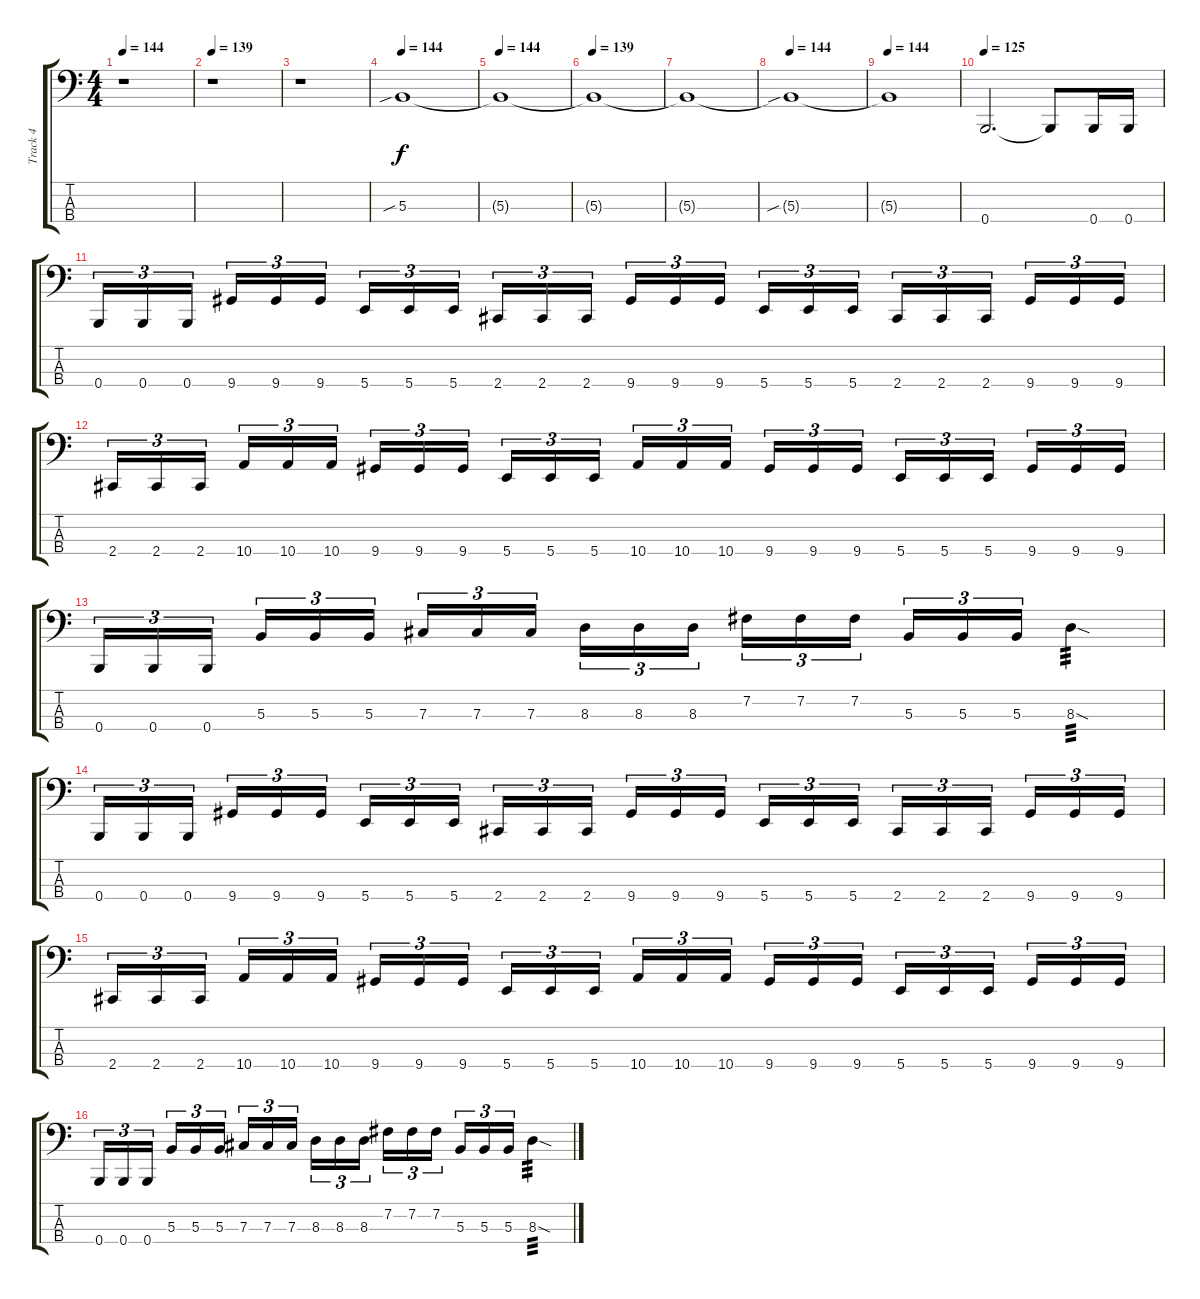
\track ("Track 4" "Track 4") {instrument electricbasspick}
\staff {score tabs}
\tuning (E2 B1 Gb1 B0) {hide}
\ts (4 4)
\tempo 144
\clef f4
\ks c
r.1{dy f} |
\tempo 139
r.1 |
r.1 |
\tempo 144
5.3{sib}.1 |
\tempo 144
5.3{t}.1 |
\tempo 139
5.3{t}.1 |
5.3{t}.1 |
\tempo 144
5.3{sib t}.1 |
\tempo 144
5.3{t}.1 |
\tempo 125
0.4.2{d} 0.4{t}.8 0.4.16 0.4.16 |
0.4.16{tu (3 2)} 0.4.16{tu (3 2)} 0.4.16{tu (3 2)} 9.4.16{tu (3 2)} 9.4.16{tu (3 2)} 9.4.16{tu (3 2)} 5.4.16{tu (3 2)} 5.4.16{tu (3 2)} 5.4.16{tu (3 2)} 2.4.16{tu (3 2)} 2.4.16{tu (3 2)} 2.4.16{tu (3 2)} 9.4.16{tu (3 2)} 9.4.16{tu (3 2)} 9.4.16{tu (3 2)} 5.4.16{tu (3 2)} 5.4.16{tu (3 2)} 5.4.16{tu (3 2)} 2.4.16{tu (3 2)} 2.4.16{tu (3 2)} 2.4.16{tu (3 2)} 9.4.16{tu (3 2)} 9.4.16{tu (3 2)} 9.4.16{tu (3 2)} |
2.4.16{tu (3 2)} 2.4.16{tu (3 2)} 2.4.16{tu (3 2)} 10.4.16{tu (3 2)} 10.4.16{tu (3 2)} 10.4.16{tu (3 2)} 9.4.16{tu (3 2)} 9.4.16{tu (3 2)} 9.4.16{tu (3 2)} 5.4.16{tu (3 2)} 5.4.16{tu (3 2)} 5.4.16{tu (3 2)} 10.4.16{tu (3 2)} 10.4.16{tu (3 2)} 10.4.16{tu (3 2)} 9.4.16{tu (3 2)} 9.4.16{tu (3 2)} 9.4.16{tu (3 2)} 5.4.16{tu (3 2)} 5.4.16{tu (3 2)} 5.4.16{tu (3 2)} 9.4.16{tu (3 2)} 9.4.16{tu (3 2)} 9.4.16{tu (3 2)} |
0.4.16{tu (3 2)} 0.4.16{tu (3 2)} 0.4.16{tu (3 2)} 5.3.16{tu (3 2)} 5.3.16{tu (3 2)} 5.3.16{tu (3 2)} 7.3.16{tu (3 2)} 7.3.16{tu (3 2)} 7.3.16{tu (3 2)} 8.3.16{tu (3 2)} 8.3.16{tu (3 2)} 8.3.16{tu (3 2)} 7.2.16{tu (3 2)} 7.2.16{tu (3 2)} 7.2.16{tu (3 2)} 5.3.16{tu (3 2)} 5.3.16{tu (3 2)} 5.3.16{tu (3 2)} 8.3{sod}.4{tp 3} |
0.4.16{tu (3 2)} 0.4.16{tu (3 2)} 0.4.16{tu (3 2)} 9.4.16{tu (3 2)} 9.4.16{tu (3 2)} 9.4.16{tu (3 2)} 5.4.16{tu (3 2)} 5.4.16{tu (3 2)} 5.4.16{tu (3 2)} 2.4.16{tu (3 2)} 2.4.16{tu (3 2)} 2.4.16{tu (3 2)} 9.4.16{tu (3 2)} 9.4.16{tu (3 2)} 9.4.16{tu (3 2)} 5.4.16{tu (3 2)} 5.4.16{tu (3 2)} 5.4.16{tu (3 2)} 2.4.16{tu (3 2)} 2.4.16{tu (3 2)} 2.4.16{tu (3 2)} 9.4.16{tu (3 2)} 9.4.16{tu (3 2)} 9.4.16{tu (3 2)} |
2.4.16{tu (3 2)} 2.4.16{tu (3 2)} 2.4.16{tu (3 2)} 10.4.16{tu (3 2)} 10.4.16{tu (3 2)} 10.4.16{tu (3 2)} 9.4.16{tu (3 2)} 9.4.16{tu (3 2)} 9.4.16{tu (3 2)} 5.4.16{tu (3 2)} 5.4.16{tu (3 2)} 5.4.16{tu (3 2)} 10.4.16{tu (3 2)} 10.4.16{tu (3 2)} 10.4.16{tu (3 2)} 9.4.16{tu (3 2)} 9.4.16{tu (3 2)} 9.4.16{tu (3 2)} 5.4.16{tu (3 2)} 5.4.16{tu (3 2)} 5.4.16{tu (3 2)} 9.4.16{tu (3 2)} 9.4.16{tu (3 2)} 9.4.16{tu (3 2)} |
0.4.16{tu (3 2)} 0.4.16{tu (3 2)} 0.4.16{tu (3 2)} 5.3.16{tu (3 2)} 5.3.16{tu (3 2)} 5.3.16{tu (3 2)} 7.3.16{tu (3 2)} 7.3.16{tu (3 2)} 7.3.16{tu (3 2)} 8.3.16{tu (3 2)} 8.3.16{tu (3 2)} 8.3.16{tu (3 2)} 7.2.16{tu (3 2)} 7.2.16{tu (3 2)} 7.2.16{tu (3 2)} 5.3.16{tu (3 2)} 5.3.16{tu (3 2)} 5.3.16{tu (3 2)} 8.3{sod}.4{tp 3}
